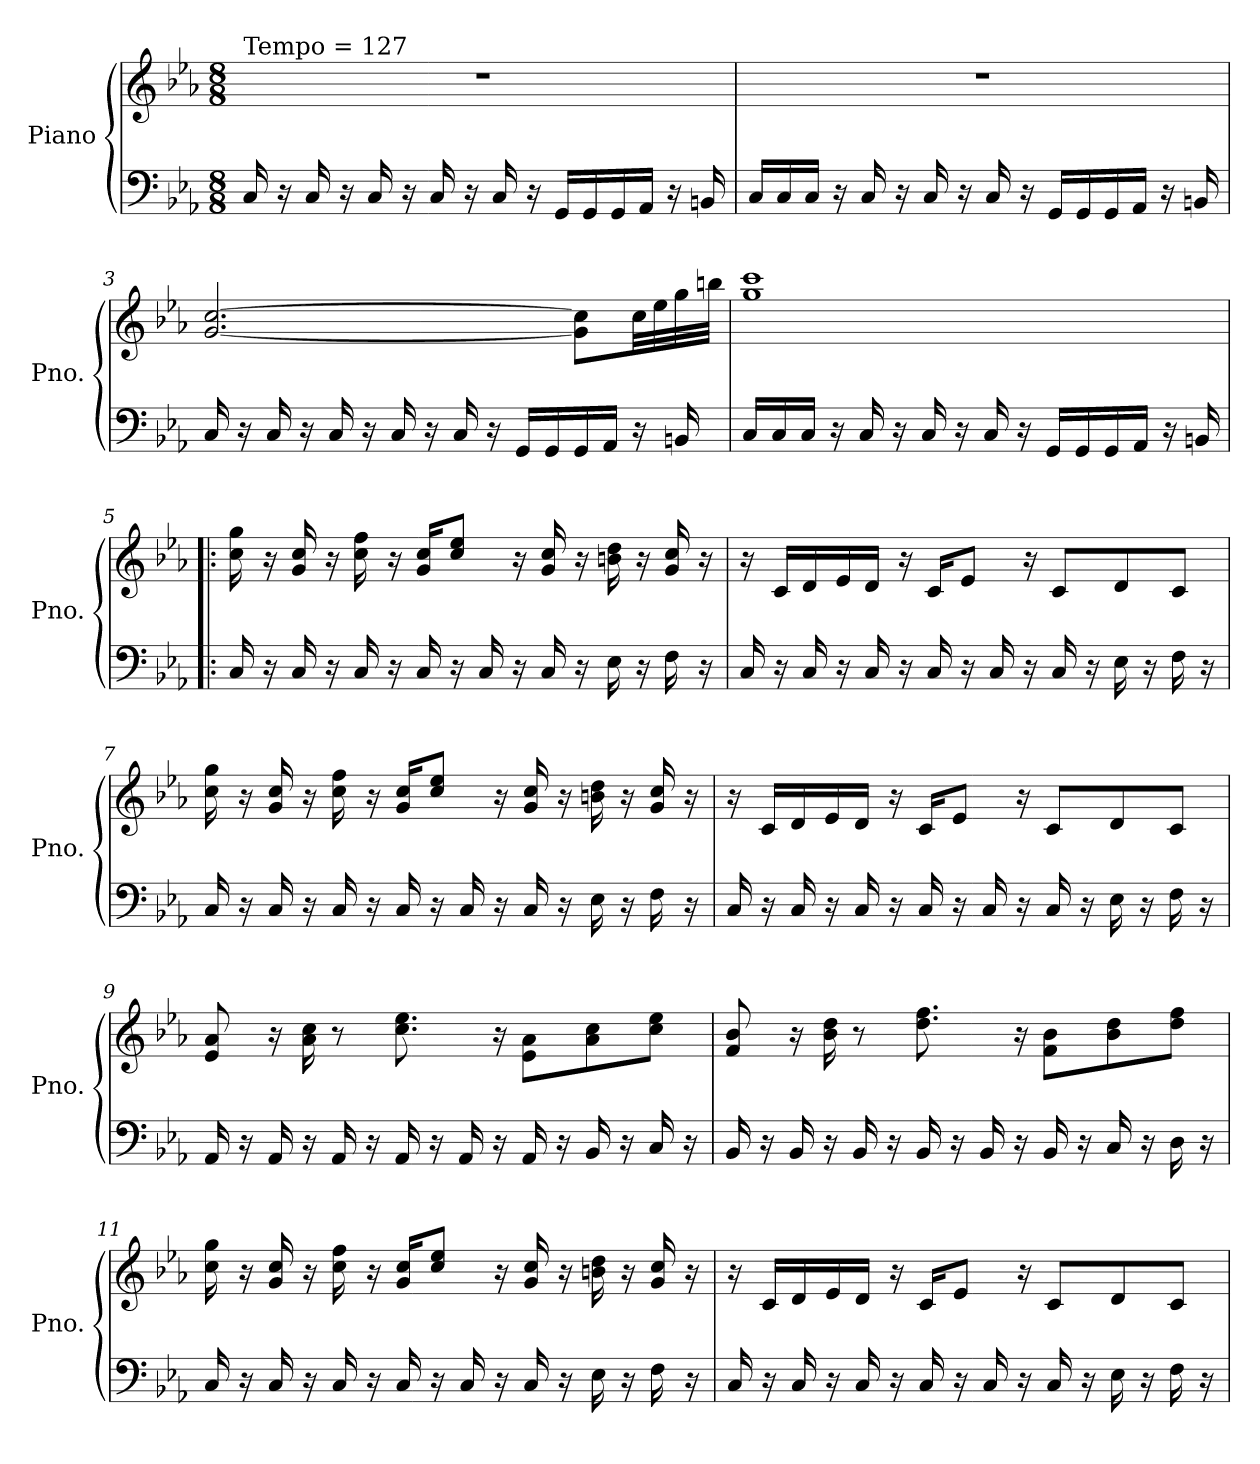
**kern	**kern
*part1	*part1
*staff2	*staff1
*I"Piano	*
*I'Pno.	*
*clefF4	*clefG2
*k[b-e-a-]	*k[b-e-a-]
*E-:	*E-:
*M8/8	*M8/8
=1	=1
!	!LO:TX:a:t=Tempo = 127
16C/	1r
16r	.
16C/	.
16r	.
16C/	.
16r	.
16C/	.
16r	.
16C/	.
16r	.
16GG/LL	.
16GG/	.
16GG/	.
16AA-/JJ	.
16r	.
16BBn/	.
=2	=2
16C/LL	1r
16C/	.
16C/JJ	.
16r	.
16C/	.
16r	.
16C/	.
16r	.
16C/	.
16r	.
16GG/LL	.
16GG/	.
16GG/	.
16AA-/JJ	.
16r	.
16BBn/	.
!!LO:LB:g=z
=3	=3
16C/	[2.g/ [2.cc/
16r	.
16C/	.
16r	.
16C/	.
16r	.
16C/	.
16r	.
16C/	.
16r	.
16GG/LL	.
16GG/	.
16GG/	8g\] 8cc\]L
16AA-/JJ	.
16r	32cc\LL
.	32ee-\
16BBn/	32gg\
.	32bbn\JJJ
=4	=4
16C/LL	1gg 1ccc
16C/	.
16C/JJ	.
16r	.
16C/	.
16r	.
16C/	.
16r	.
16C/	.
16r	.
16GG/LL	.
16GG/	.
16GG/	.
16AA-/JJ	.
16r	.
16BBn/	.
!!LO:LB:g=z
=5!|:	=5!|:
16C/	16cc\ 16gg\
16r	16r
16C/	16g/ 16cc/
16r	16r
16C/	16cc\ 16ff\
16r	16r
16C/	16g/ 16cc/KL
16r	8cc/ 8ee-/J
16C/	.
16r	16r
16C/	16g/ 16cc/
16r	16r
16E-\	16bn\ 16dd\
16r	16r
16F\	16g/ 16cc/
16r	16r
=6	=6
16C/	16r
16r	16c/LL
16C/	16d/
16r	16e-/
16C/	16d/JJ
16r	16r
16C/	16c/KL
16r	8e-/J
16C/	.
16r	16r
16C/	8c/L
16r	.
16E-\	8d/
16r	.
16F\	8c/J
16r	.
!!LO:LB:g=z
=7	=7
16C/	16cc\ 16gg\
16r	16r
16C/	16g/ 16cc/
16r	16r
16C/	16cc\ 16ff\
16r	16r
16C/	16g/ 16cc/KL
16r	8cc/ 8ee-/J
16C/	.
16r	16r
16C/	16g/ 16cc/
16r	16r
16E-\	16bn\ 16dd\
16r	16r
16F\	16g/ 16cc/
16r	16r
=8	=8
16C/	16r
16r	16c/LL
16C/	16d/
16r	16e-/
16C/	16d/JJ
16r	16r
16C/	16c/KL
16r	8e-/J
16C/	.
16r	16r
16C/	8c/L
16r	.
16E-\	8d/
16r	.
16F\	8c/J
16r	.
!!LO:LB:g=z
=9	=9
16AA-/	8e-/ 8a-/
16r	.
16AA-/	16r
16r	16a-\ 16cc\
16AA-/	8r
16r	.
16AA-/	8.cc\ 8.ee-\
16r	.
16AA-/	.
16r	16r
16AA-/	8e-\ 8a-\L
16r	.
16BB-/	8a-\ 8cc\
16r	.
16C/	8cc\ 8ee-\J
16r	.
=10	=10
16BB-/	8f/ 8b-/
16r	.
16BB-/	16r
16r	16b-\ 16dd\
16BB-/	8r
16r	.
16BB-/	8.dd\ 8.ff\
16r	.
16BB-/	.
16r	16r
16BB-/	8f\ 8b-\L
16r	.
16C/	8b-\ 8dd\
16r	.
16D\	8dd\ 8ff\J
16r	.
!!LO:PB:g=z
=11	=11
16C/	16cc\ 16gg\
16r	16r
16C/	16g/ 16cc/
16r	16r
16C/	16cc\ 16ff\
16r	16r
16C/	16g/ 16cc/KL
16r	8cc/ 8ee-/J
16C/	.
16r	16r
16C/	16g/ 16cc/
16r	16r
16E-\	16bn\ 16dd\
16r	16r
16F\	16g/ 16cc/
16r	16r
=12	=12
16C/	16r
16r	16c/LL
16C/	16d/
16r	16e-/
16C/	16d/JJ
16r	16r
16C/	16c/KL
16r	8e-/J
16C/	.
16r	16r
16C/	8c/L
16r	.
16E-\	8d/
16r	.
16F\	8c/J
16r	.
=	=
*-	*-
